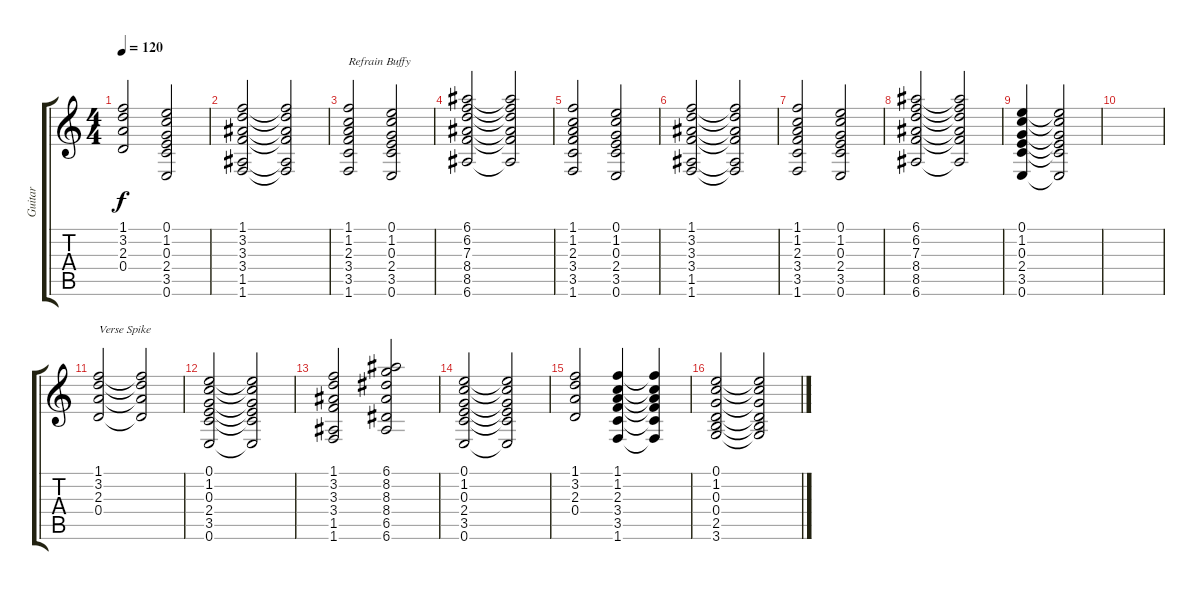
\track ("Guitar" "Guitar") {instrument acousticguitarsteel}
\staff {score tabs}
\tuning (E4 B3 G3 D3 A2 E2) {hide}
\ts (4 4)
\tempo 120
\clef g2
\ks c
(1.1 3.2 2.3 0.4).2{dy f} (0.1 1.2 0.3 2.4 3.5 0.6).2 |
(1.1 3.2 3.3 3.4 1.5 1.6).2 (1.1{t} 3.2{t} 3.3{t} 3.4{t} 1.5{t} 1.6{t}).2 |
(1.1 1.2 2.3 3.4 3.5 1.6).2{txt "Refrain Buffy"} (0.1 1.2 0.3 2.4 3.5 0.6).2 |
(6.1 6.2 7.3 8.4 8.5 6.6).2 (6.1{t} 6.2{t} 7.3{t} 8.4{t} 8.5{t} 6.6{t}).2 |
(1.1 1.2 2.3 3.4 3.5 1.6).2 (0.1 1.2 0.3 2.4 3.5 0.6).2 |
(1.1 3.2 3.3 3.4 1.5 1.6).2 (1.1{t} 3.2{t} 3.3{t} 3.4{t} 1.5{t} 1.6{t}).2 |
(1.1 1.2 2.3 3.4 3.5 1.6).2 (0.1 1.2 0.3 2.4 3.5 0.6).2 |
(6.1 6.2 7.3 8.4 8.5 6.6).2 (6.1{t} 6.2{t} 7.3{t} 8.4{t} 8.5{t} 6.6{t}).2 |
(0.1 1.2 0.3 2.4 3.5 0.6).4 (0.1{t} 1.2{t} 0.3{t} 2.4{t} 3.5{t} 0.6{t}).2 |
|
(1.1 3.2 2.3 0.4).2{txt "Verse Spike"} (1.1{t} 3.2{t} 2.3{t} 0.4{t}).2 |
(0.1 1.2 0.3 2.4 3.5 0.6).2 (0.1{t} 1.2{t} 0.3{t} 2.4{t} 3.5{t} 0.6{t}).2 |
(1.1 3.2 3.3 3.4 1.5 1.6).2 (6.1 8.2 8.3 8.4 6.5 6.6).2 |
(0.1 1.2 0.3 2.4 3.5 0.6).2 (0.1{t} 1.2{t} 0.3{t} 2.4{t} 3.5{t} 0.6{t}).2 |
(1.1 3.2 2.3 0.4).2 (1.1 1.2 2.3 3.4 3.5 1.6).4 (1.1{t} 1.2{t} 2.3{t} 3.4{t} 3.5{t} 1.6{t}).4 |
(0.1 1.2 0.3 0.4 2.5 3.6).2 (0.1{t} 1.2{t} 0.3{t} 0.4{t} 2.5{t} 3.6{t}).2
